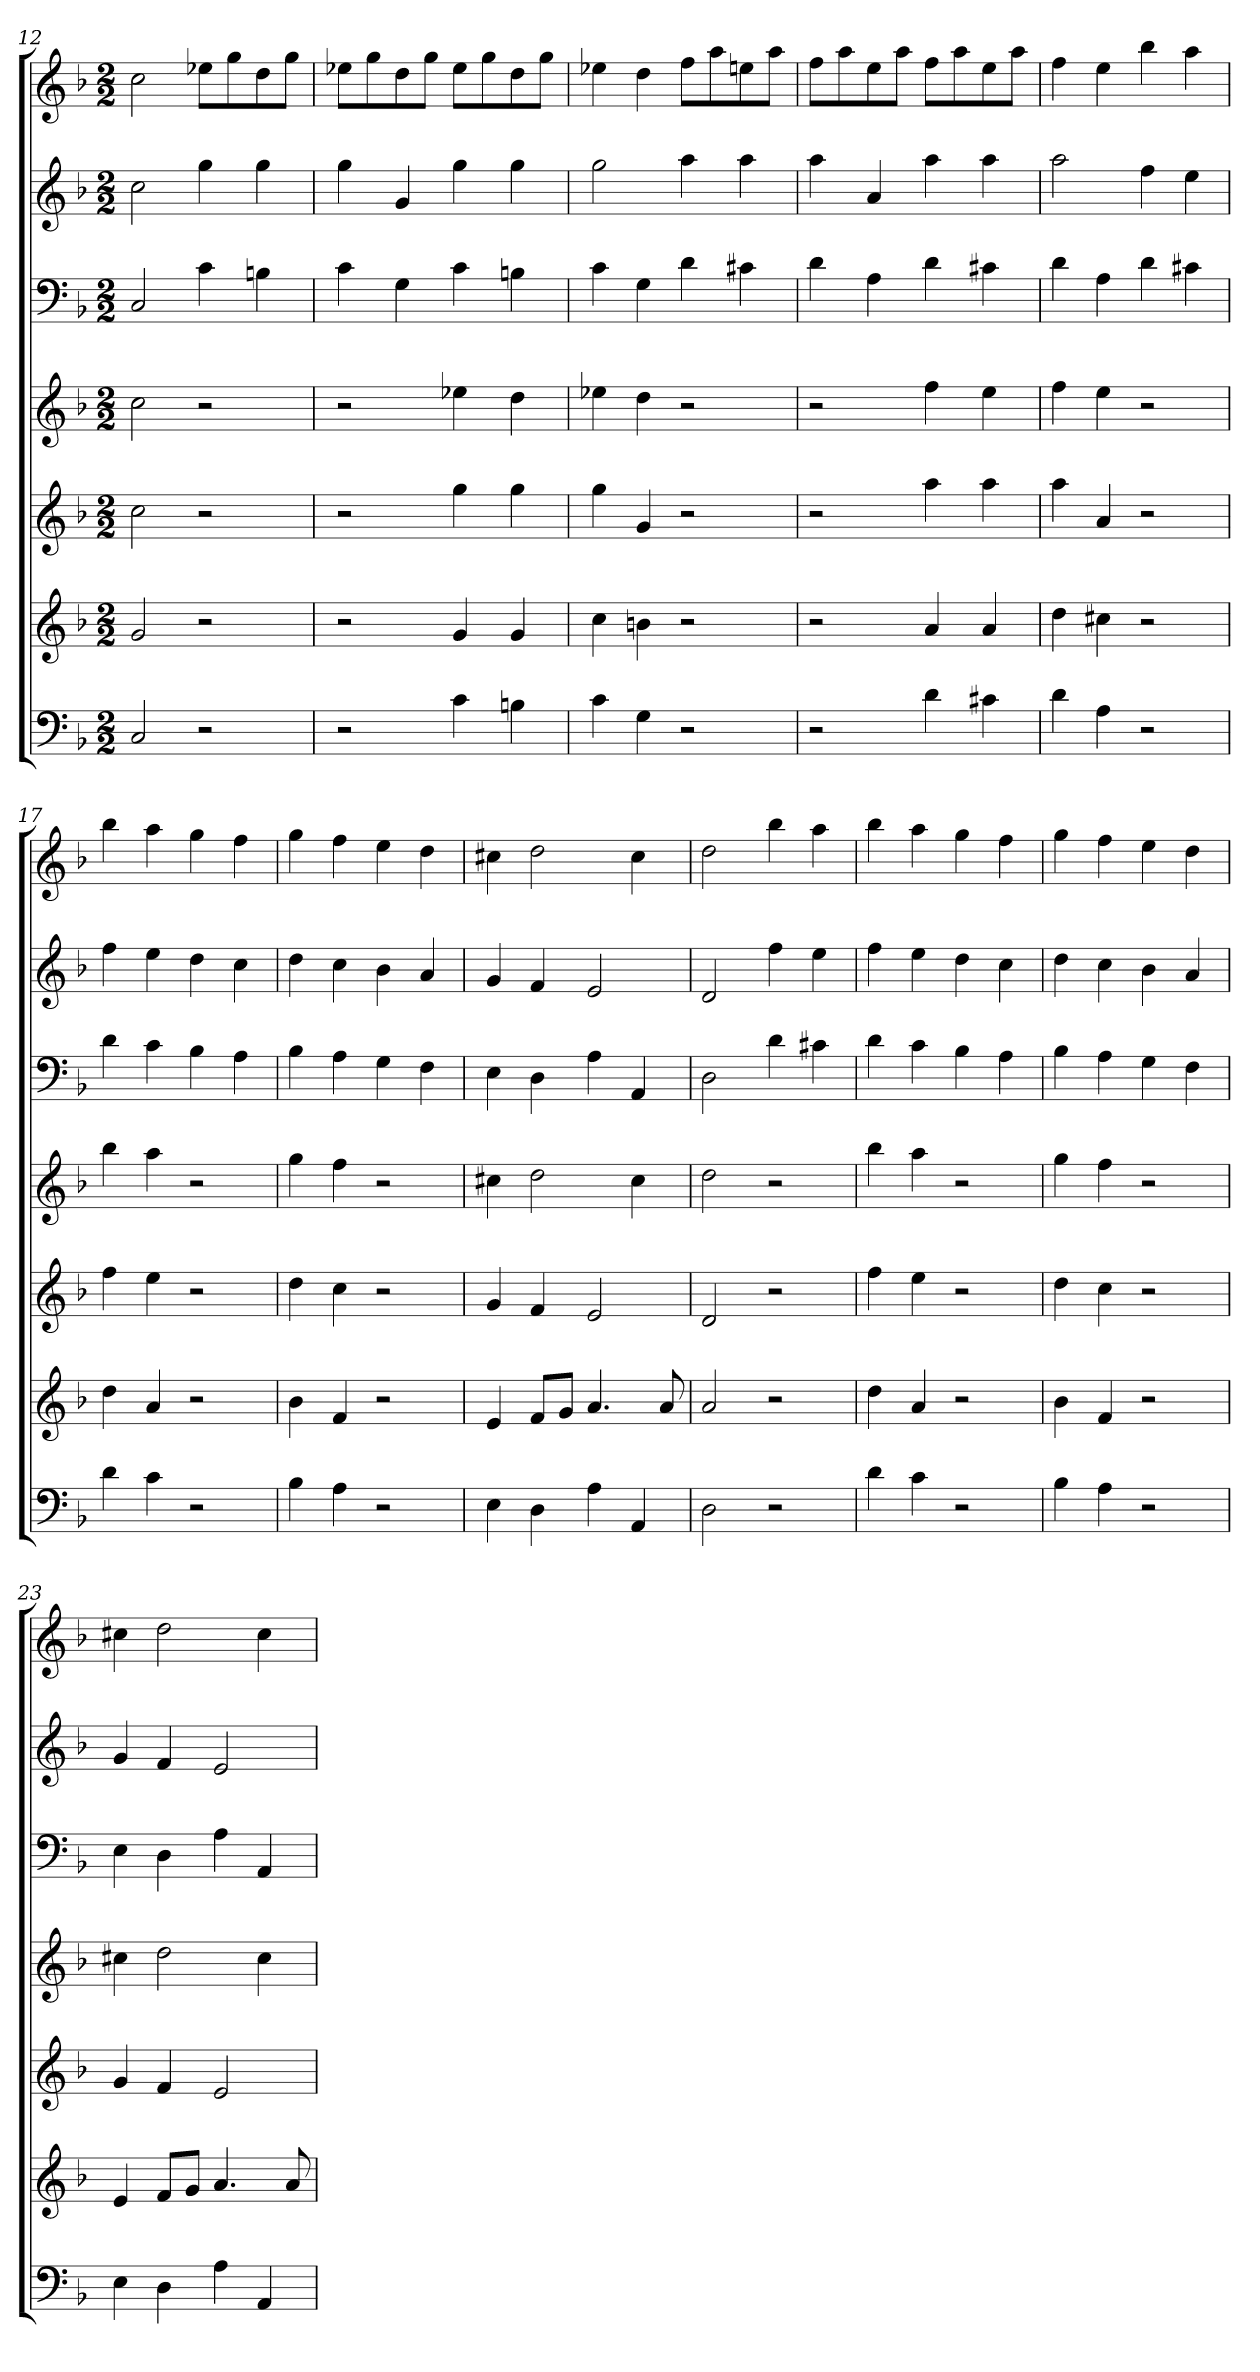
**kern	**kern	**kern	**kern	**kern	**kern	**kern
*part7	*part6	*part5	*part4	*part3	*part2	*part1
*staff7	*staff6	*staff5	*staff4	*staff3	*staff2	*staff1
*k[b-]	*k[b-]	*k[b-]	*k[b-]	*k[b-]	*k[b-]	*k[b-]
*d:	*d:	*d:	*d:	*d:	*d:	*d:
*M2/2	*M2/2	*M2/2	*M2/2	*M2/2	*M2/2	*M2/2
=12	=12	=12	=12	=12	=12	=12
2C	2g	2cc	2cc	2C	2cc	2cc
2r	2r	2r	2r	4c	4gg	8ee-XL
.	.	.	.	.	.	8gg
.	.	.	.	4Bn	4gg	8dd
.	.	.	.	.	.	8ggJ
=13	=13	=13	=13	=13	=13	=13
2r	2r	2r	2r	4c	4gg	8ee-XL
.	.	.	.	.	.	8gg
.	.	.	.	4G	4g	8dd
.	.	.	.	.	.	8ggJ
4c	4g	4gg	4ee-X	4c	4gg	8ee-L
.	.	.	.	.	.	8gg
4Bn	4g	4gg	4dd	4Bn	4gg	8dd
.	.	.	.	.	.	8ggJ
=14	=14	=14	=14	=14	=14	=14
4c	4cc	4gg	4ee-X	4c	2gg	4ee-X
4G	4bn	4g	4dd	4G	.	4dd
2r	2r	2r	2r	4d	4aa	8ffL
.	.	.	.	.	.	8aa
.	.	.	.	4c#X	4aa	8een
.	.	.	.	.	.	8aaJ
=15	=15	=15	=15	=15	=15	=15
2r	2r	2r	2r	4d	4aa	8ffL
.	.	.	.	.	.	8aa
.	.	.	.	4A	4a	8ee
.	.	.	.	.	.	8aaJ
4d	4a	4aa	4ff	4d	4aa	8ffL
.	.	.	.	.	.	8aa
4c#X	4a	4aa	4ee	4c#X	4aa	8ee
.	.	.	.	.	.	8aaJ
=16	=16	=16	=16	=16	=16	=16
4d	4dd	4aa	4ff	4d	2aa	4ff
4A	4cc#X	4a	4ee	4A	.	4ee
2r	2r	2r	2r	4d	4ff	4bb-
.	.	.	.	4c#X	4ee	4aa
=17	=17	=17	=17	=17	=17	=17
4d	4dd	4ff	4bb-	4d	4ff	4bb-
4c	4a	4ee	4aa	4c	4ee	4aa
2r	2r	2r	2r	4B-	4dd	4gg
.	.	.	.	4A	4cc	4ff
=18	=18	=18	=18	=18	=18	=18
4B-	4b-	4dd	4gg	4B-	4dd	4gg
4A	4f	4cc	4ff	4A	4cc	4ff
2r	2r	2r	2r	4G	4b-	4ee
.	.	.	.	4F	4a	4dd
=19	=19	=19	=19	=19	=19	=19
4E	4e	4g	4cc#X	4E	4g	4cc#X
4D	8fL	4f	2dd	4D	4f	2dd
.	8gJ	.	.	.	.	.
4A	4.a	2e	.	4A	2e	.
4AA	.	.	4cc#	4AA	.	4cc#
.	8a	.	.	.	.	.
=20	=20	=20	=20	=20	=20	=20
2D	2a	2d	2dd	2D	2d	2dd
2r	2r	2r	2r	4d	4ff	4bb-
.	.	.	.	4c#X	4ee	4aa
=21	=21	=21	=21	=21	=21	=21
4d	4dd	4ff	4bb-	4d	4ff	4bb-
4c	4a	4ee	4aa	4c	4ee	4aa
2r	2r	2r	2r	4B-	4dd	4gg
.	.	.	.	4A	4cc	4ff
=22	=22	=22	=22	=22	=22	=22
4B-	4b-	4dd	4gg	4B-	4dd	4gg
4A	4f	4cc	4ff	4A	4cc	4ff
2r	2r	2r	2r	4G	4b-	4ee
.	.	.	.	4F	4a	4dd
=23	=23	=23	=23	=23	=23	=23
4E	4e	4g	4cc#X	4E	4g	4cc#X
4D	8fL	4f	2dd	4D	4f	2dd
.	8gJ	.	.	.	.	.
4A	4.a	2e	.	4A	2e	.
4AA	.	.	4cc#	4AA	.	4cc#
.	8a	.	.	.	.	.
=	=	=	=	=	=	=
*-	*-	*-	*-	*-	*-	*-
